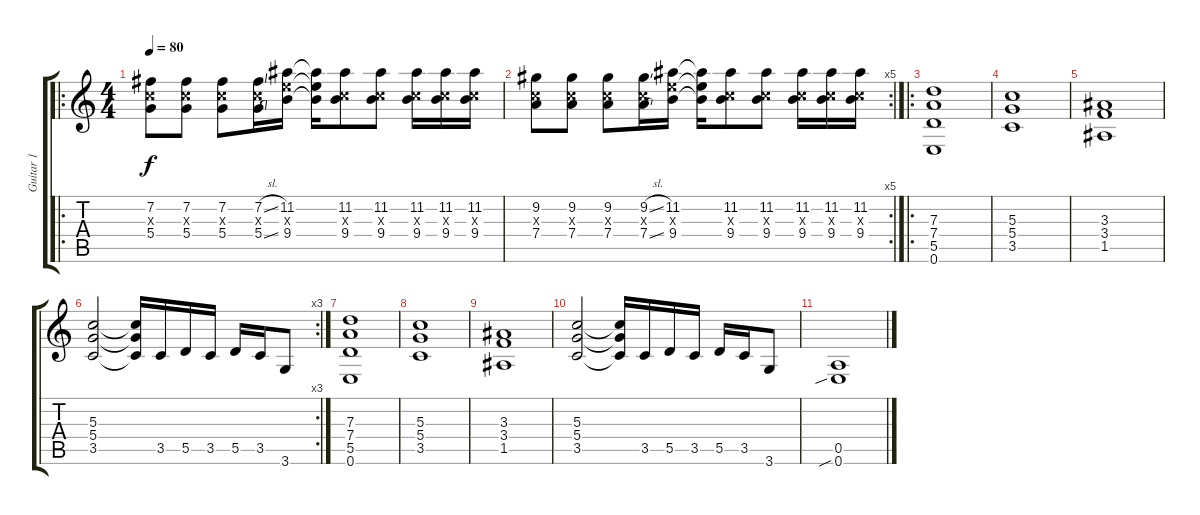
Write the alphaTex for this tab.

\track ("Guitar 1" "Guitar 1") {instrument overdrivenguitar}
\staff {score tabs}
\tuning (E4 B3 G3 D3 A2 E2) {hide}
\ro
\ts (4 4)
\tempo 80
\clef g2
\ks c
(7.2 5.3{x} 5.4).8{dy f} (7.2 5.3{x} 5.4).8 (7.2 5.3{x} 5.4).8 (7.2{sl} 5.3{x} 5.4{sl}).16 (11.2 9.3{x} 9.4).16 (11.2{t} 9.3{t} 9.4{t}).16 (11.2 5.3{x} 9.4).8 (11.2 5.3{x} 9.4).8 (11.2 5.3{x} 9.4).16 (11.2 5.3{x} 9.4).16 (11.2 5.3{x} 9.4).16 |
\rc 5
(9.2 5.3{x} 7.4).8 (9.2 5.3{x} 7.4).8 (9.2 5.3{x} 7.4).8 (9.2{sl} 5.3{x} 7.4{sl}).16 (11.2 9.3{x} 9.4).16 (11.2{t} 9.3{t} 9.4{t}).16 (11.2 5.3{x} 9.4).8 (11.2 5.3{x} 9.4).8 (11.2 5.3{x} 9.4).16 (11.2 5.3{x} 9.4).16 (11.2 5.3{x} 9.4).16 |
\ro
(7.3 7.4 5.5 0.6).1 |
(5.3 5.4 3.5).1 |
(3.3 3.4 1.5).1 |
\rc 3
(5.3 5.4 3.5).2 (5.3{t} 5.4{t} 3.5{t}).16 3.5.16 5.5.16 3.5.16 5.5.16 3.5.16 3.6.8 |
(7.3 7.4 5.5 0.6).1 |
(5.3 5.4 3.5).1 |
(3.3 3.4 1.5).1 |
(5.3 5.4 3.5).2 (5.3{t} 5.4{t} 3.5{t}).16 3.5.16 5.5.16 3.5.16 5.5.16 3.5.16 3.6.8 |
(0.5 0.6{sib}).1
